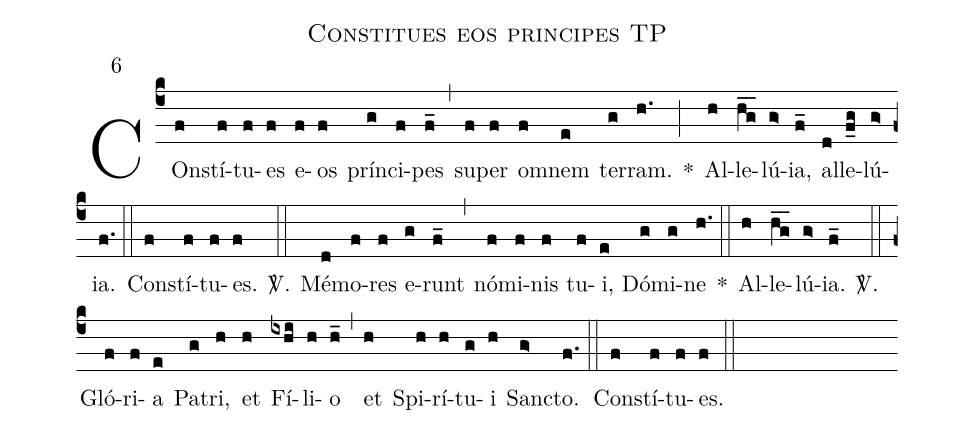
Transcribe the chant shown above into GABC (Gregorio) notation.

name: Constitues eos principes TP;
mode: 6;
%%
(c4)
COn(f)stí(f)tu(f)es(f) e(f)os(f) prín(g)ci(f)pes(f_) (,)
su(f)per(f) om(f)nem(e) ter(g)ram.(h.) *(;)
Al(h)le(hg__)lú(g>)ia,(f_) al(d)le(f_g)lú(g>)ia.(f.) (::)
Con(f)stí(f)tu(f)es.(f) <sp>V/</sp>.(::)
Mé(d)mo(f)res(f) e(g)runt(f_) (,)
nó(f)mi(f)nis(f) tu(f)i,(e) Dó(g)mi(g)ne(h.) *(::)
Al(h)le(hg__)lú(g>)ia.(f_) <sp>V/</sp>.(::)
Gló(f)ri(f)a(e) Pa(g)tri,(h) et(h) Fí(ixhi)li(h)o(h_) (,)
et(h) Spi(h)rí(h)tu(g)i(h) Sanc(g>)to.(f.) (::)
Con(f)stí(f)tu(f)es.(f) (::)
